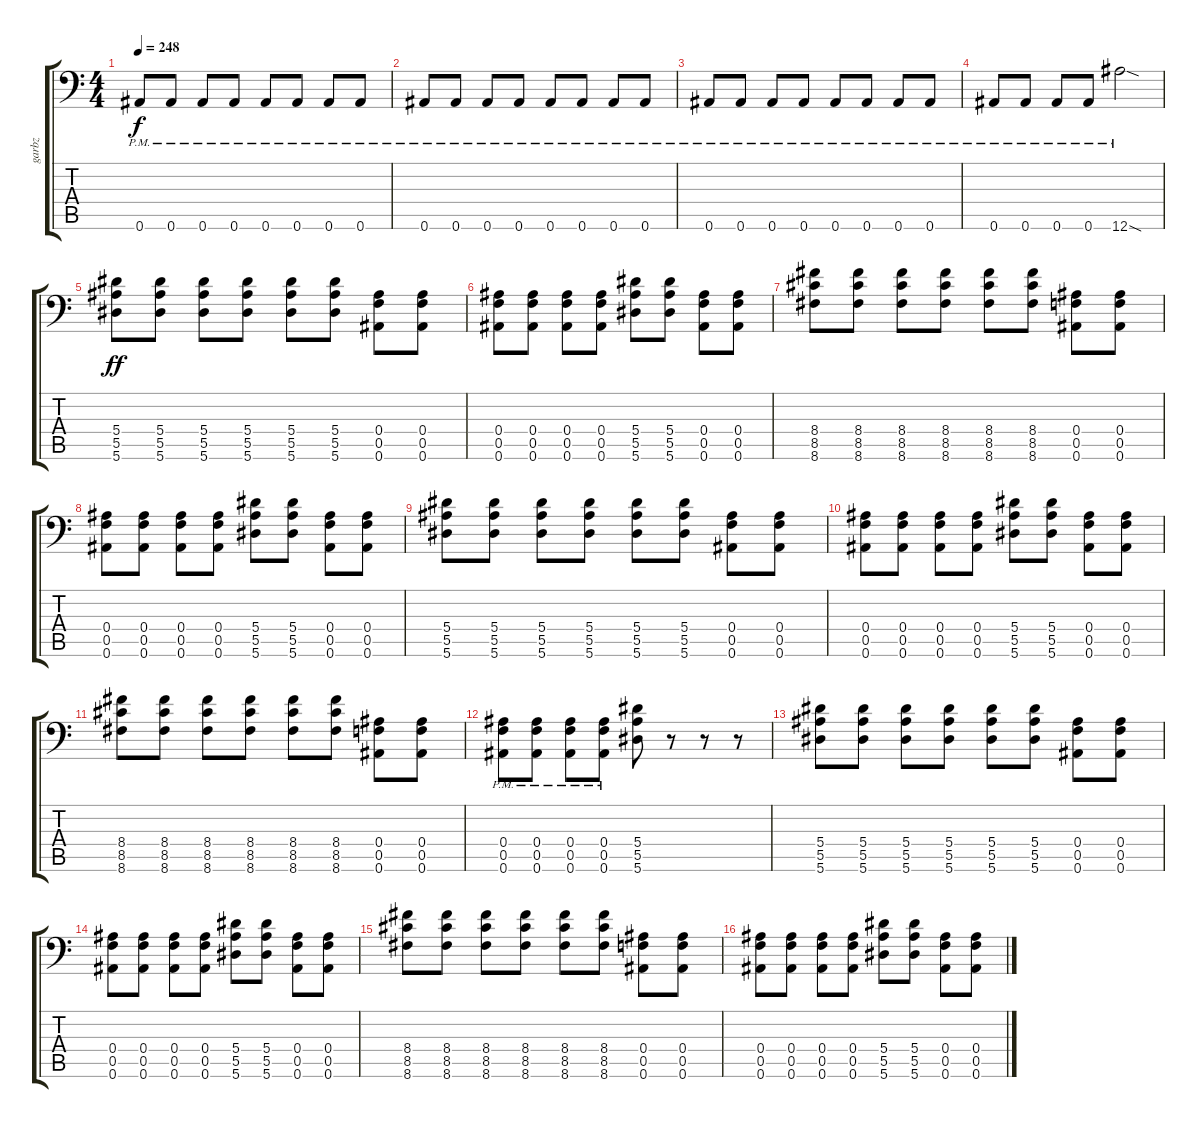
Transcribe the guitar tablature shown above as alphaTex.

\track ("garbz" "garbz") {instrument distortionguitar}
\staff {score tabs}
\tuning (C4 G3 Eb3 Bb2 F2 Bb1) {hide}
\ts (4 4)
\tempo 248
\clef f4
\ks c
0.6{pm}.8{dy f} 0.6{pm}.8 0.6{pm}.8 0.6{pm}.8 0.6{pm}.8 0.6{pm}.8 0.6{pm}.8 0.6{pm}.8 |
0.6{pm}.8 0.6{pm}.8 0.6{pm}.8 0.6{pm}.8 0.6{pm}.8 0.6{pm}.8 0.6{pm}.8 0.6{pm}.8 |
0.6{pm}.8 0.6{pm}.8 0.6{pm}.8 0.6{pm}.8 0.6{pm}.8 0.6{pm}.8 0.6{pm}.8 0.6{pm}.8 |
0.6{pm}.8 0.6{pm}.8 0.6{pm}.8 0.6{pm}.8 12.6{sod pm}.2 |
(5.4 5.5 5.6).8{dy ff} (5.4 5.5 5.6).8 (5.4 5.5 5.6).8 (5.4 5.5 5.6).8 (5.4 5.5 5.6).8 (5.4 5.5 5.6).8 (0.4 0.5 0.6).8 (0.4 0.5 0.6).8 |
(0.4 0.5 0.6).8 (0.4 0.5 0.6).8 (0.4 0.5 0.6).8 (0.4 0.5 0.6).8 (5.4 5.5 5.6).8 (5.4 5.5 5.6).8 (0.4 0.5 0.6).8 (0.4 0.5 0.6).8 |
(8.4 8.5 8.6).8 (8.4 8.5 8.6).8 (8.4 8.5 8.6).8 (8.4 8.5 8.6).8 (8.4 8.5 8.6).8 (8.4 8.5 8.6).8 (0.4 0.5 0.6).8 (0.4 0.5 0.6).8 |
(0.4 0.5 0.6).8 (0.4 0.5 0.6).8 (0.4 0.5 0.6).8 (0.4 0.5 0.6).8 (5.4 5.5 5.6).8 (5.4 5.5 5.6).8 (0.4 0.5 0.6).8 (0.4 0.5 0.6).8 |
(5.4 5.5 5.6).8 (5.4 5.5 5.6).8 (5.4 5.5 5.6).8 (5.4 5.5 5.6).8 (5.4 5.5 5.6).8 (5.4 5.5 5.6).8 (0.4 0.5 0.6).8 (0.4 0.5 0.6).8 |
(0.4 0.5 0.6).8 (0.4 0.5 0.6).8 (0.4 0.5 0.6).8 (0.4 0.5 0.6).8 (5.4 5.5 5.6).8 (5.4 5.5 5.6).8 (0.4 0.5 0.6).8 (0.4 0.5 0.6).8 |
(8.4 8.5 8.6).8 (8.4 8.5 8.6).8 (8.4 8.5 8.6).8 (8.4 8.5 8.6).8 (8.4 8.5 8.6).8 (8.4 8.5 8.6).8 (0.4 0.5 0.6).8 (0.4 0.5 0.6).8 |
(0.4{pm} 0.5{pm} 0.6{pm}).8 (0.4{pm} 0.5{pm} 0.6{pm}).8 (0.4{pm} 0.5{pm} 0.6{pm}).8 (0.4{pm} 0.5{pm} 0.6{pm}).8 (5.4 5.5 5.6).8 r.8 r.8 r.8 |
(5.4 5.5 5.6).8 (5.4 5.5 5.6).8 (5.4 5.5 5.6).8 (5.4 5.5 5.6).8 (5.4 5.5 5.6).8 (5.4 5.5 5.6).8 (0.4 0.5 0.6).8 (0.4 0.5 0.6).8 |
(0.4 0.5 0.6).8 (0.4 0.5 0.6).8 (0.4 0.5 0.6).8 (0.4 0.5 0.6).8 (5.4 5.5 5.6).8 (5.4 5.5 5.6).8 (0.4 0.5 0.6).8 (0.4 0.5 0.6).8 |
(8.4 8.5 8.6).8 (8.4 8.5 8.6).8 (8.4 8.5 8.6).8 (8.4 8.5 8.6).8 (8.4 8.5 8.6).8 (8.4 8.5 8.6).8 (0.4 0.5 0.6).8 (0.4 0.5 0.6).8 |
(0.4 0.5 0.6).8 (0.4 0.5 0.6).8 (0.4 0.5 0.6).8 (0.4 0.5 0.6).8 (5.4 5.5 5.6).8 (5.4 5.5 5.6).8 (0.4 0.5 0.6).8 (0.4 0.5 0.6).8
